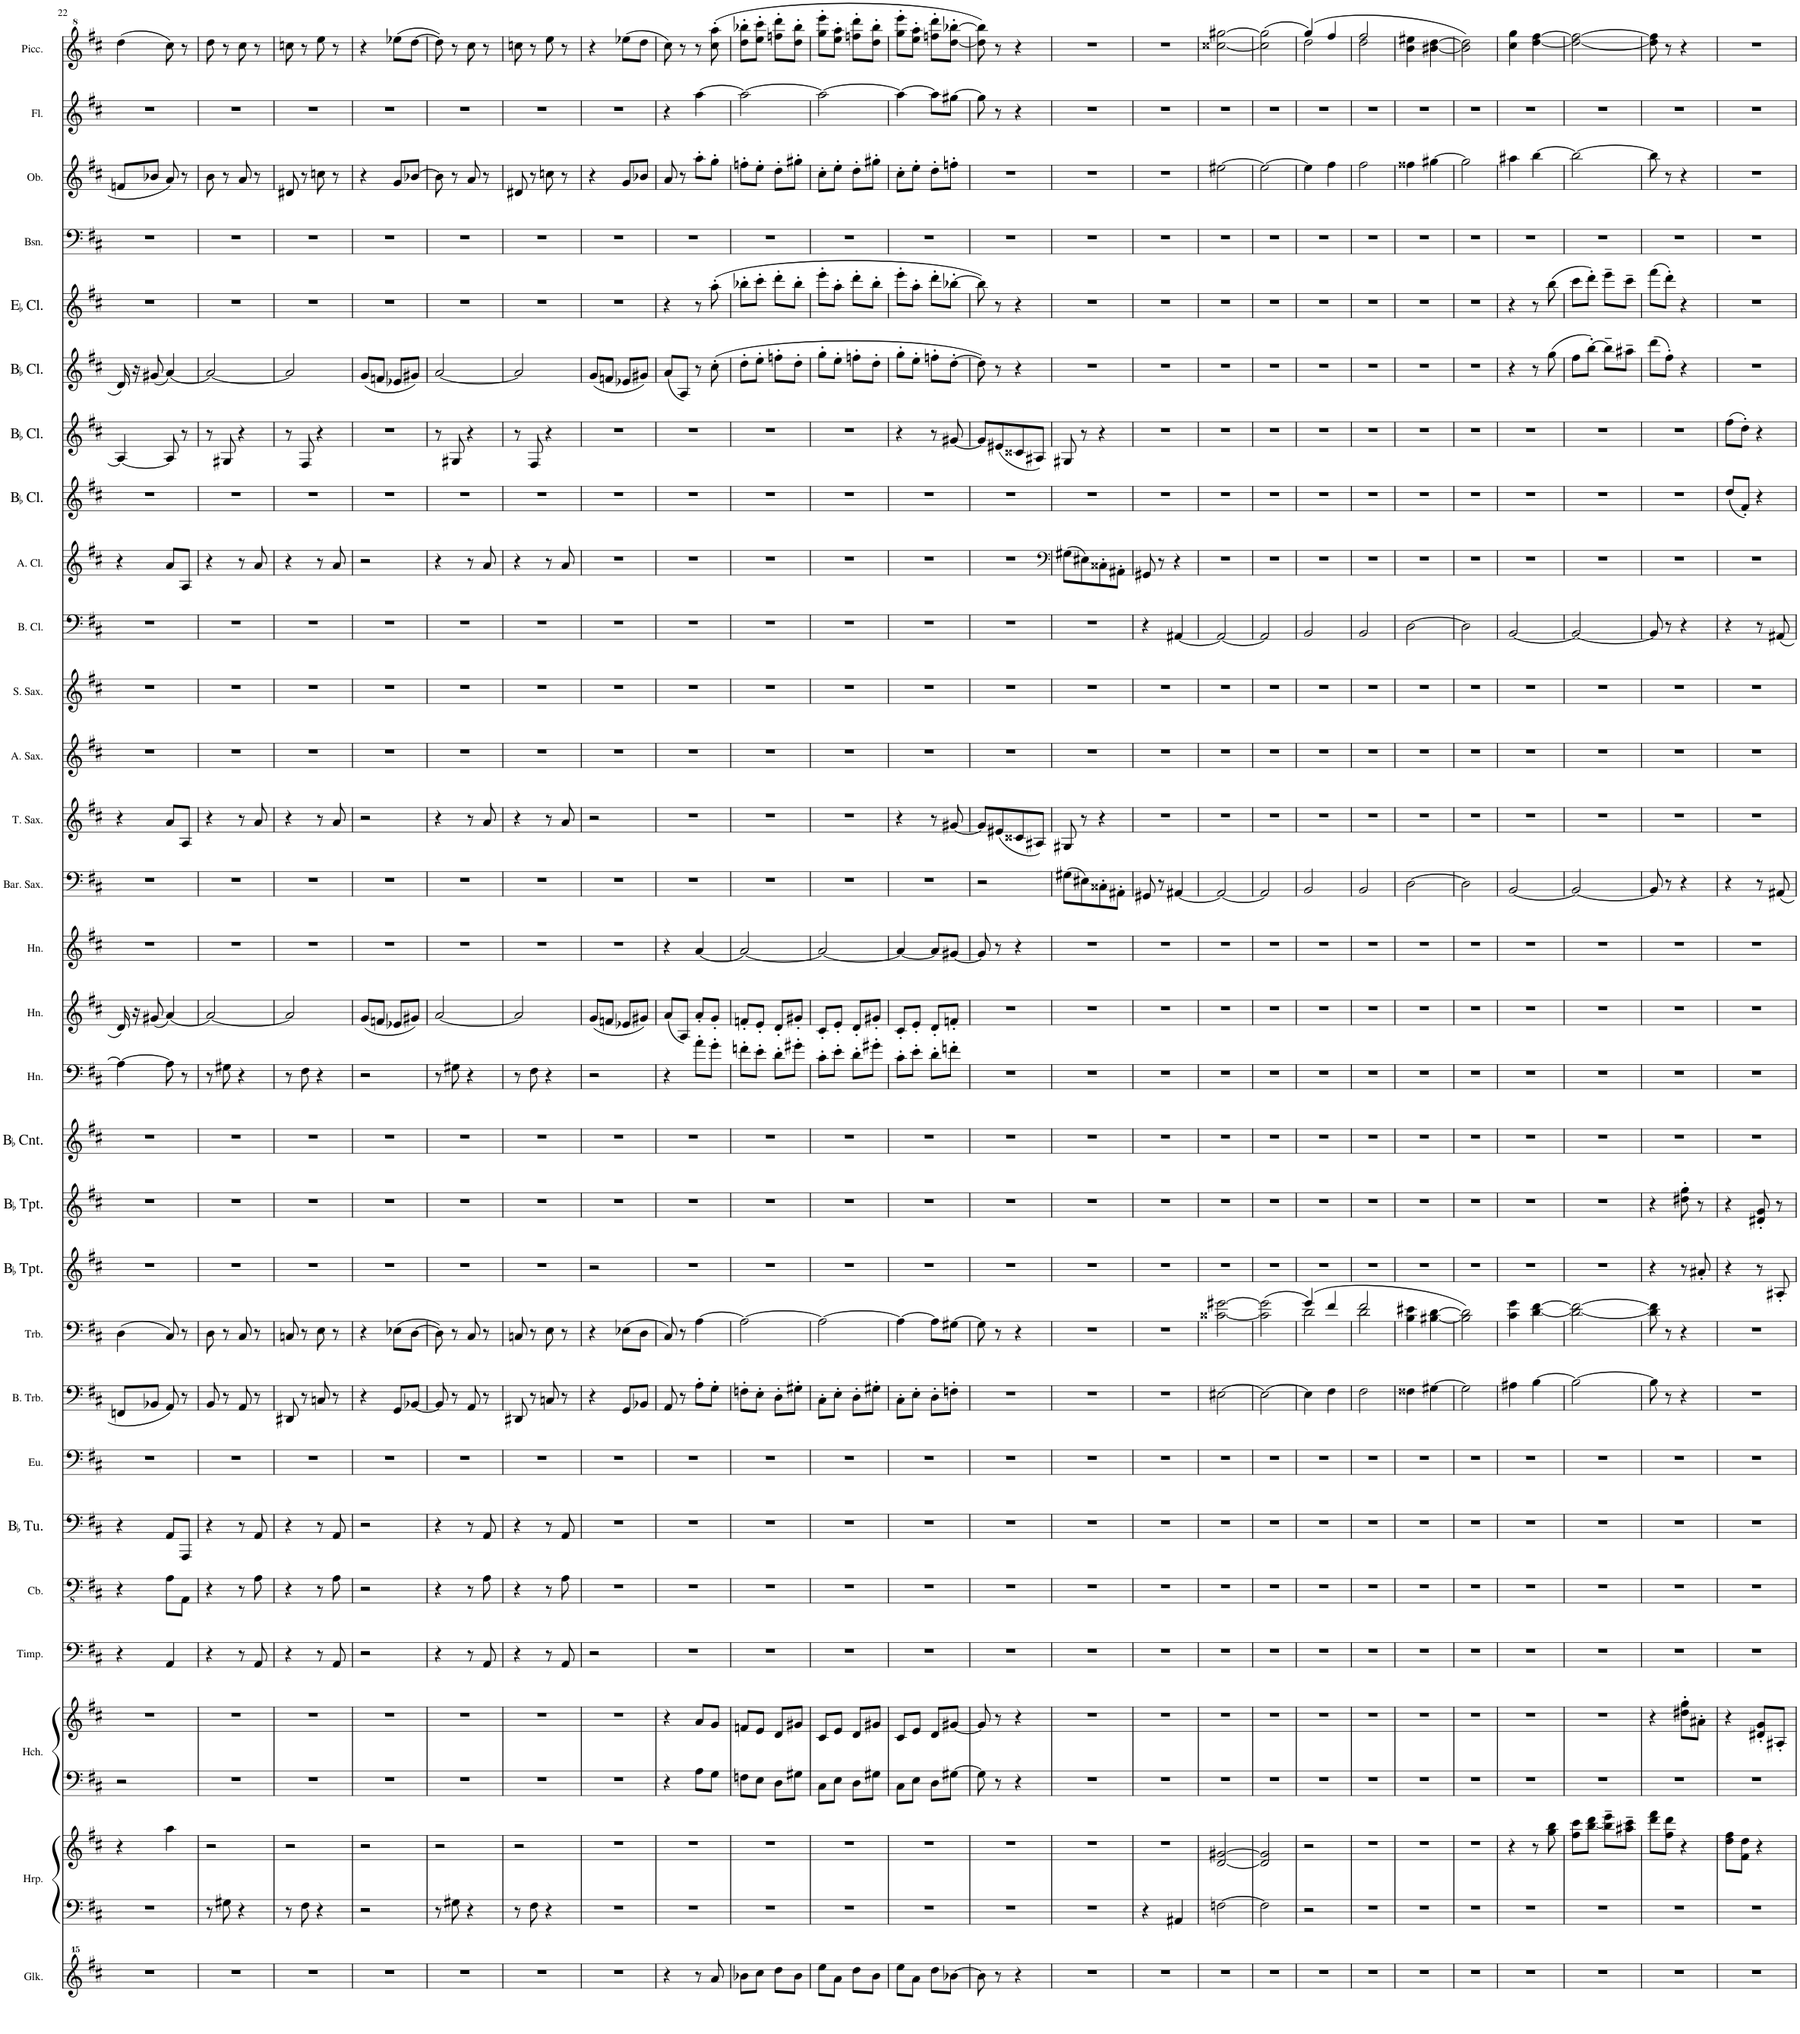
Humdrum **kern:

**kern	**kern	**kern	**kern	**kern	**kern	**kern	**kern	**kern	**kern	**kern	**kern	**kern	**kern	**kern	**kern	**kern	**kern	**kern	**kern	**kern	**kern	**kern	**kern	**kern	**kern	**kern	**kern	**kern	**kern	**kern
*part29	*part28	*part28	*part27	*part27	*part26	*part25	*part24	*part23	*part22	*part21	*part20	*part19	*part18	*part17	*part16	*part15	*part14	*part13	*part12	*part11	*part10	*part9	*part8	*part7	*part6	*part5	*part4	*part3	*part2	*part1
*staff31	*staff30	*staff29	*staff28	*staff27	*staff26	*staff25	*staff24	*staff23	*staff22	*staff21	*staff20	*staff19	*staff18	*staff17	*staff16	*staff15	*staff14	*staff13	*staff12	*staff11	*staff10	*staff9	*staff8	*staff7	*staff6	*staff5	*staff4	*staff3	*staff2	*staff1
*I"Glockenspiel	*I"Harp	*	*I"Harpsichord	*	*I"Timpani	*I"Double Bass	*I"BaccidentalFlat Tuba	*I"Euphonium	*I"Bass Trombone	*I"Trombone	*I"BaccidentalFlat Trumpet	*I"BaccidentalFlat Trumpet	*I"BaccidentalFlat Cornet	*I"Horn	*I"Horn	*I"Horn	*I"Baritone Saxophone	*I"Tenor Saxophone	*I"Alto Saxophone	*I"Soprano Saxophone	*I"Bass Clarinet	*I"Alto Clarinet	*I"BaccidentalFlat Clarinet	*I"BaccidentalFlat Clarinet	*I"BaccidentalFlat Clarinet	*I"EaccidentalFlat Clarinet	*I"Bassoon	*I"Oboe	*I"Flute	*I"Piccolo
*I'Glk.	*I'Hrp.	*	*I'Hch.	*	*I'Timp.	*	*I'BaccidentalFlat Tu.	*I'Eu.	*I'B. Trb.	*I'Trb.	*I'BaccidentalFlat Tpt.	*I'BaccidentalFlat Tpt.	*I'BaccidentalFlat Cnt.	*I'Hn.	*I'Hn.	*I'Hn.	*I'Bar. Sax.	*I'T. Sax.	*I'A. Sax.	*I'S. Sax.	*I'B. Cl.	*I'A. Cl.	*I'BaccidentalFlat Cl.	*I'BaccidentalFlat Cl.	*I'BaccidentalFlat Cl.	*I'EaccidentalFlat Cl.	*I'Bsn.	*I'Ob.	*I'Fl.	*I'Picc.
!!LO:PB:g=z
*clefG^^2	*clefF4	*clefG2	*clefF4	*clefG2	*clefF4	*clefFv4	*clefF4	*clefF4	*clefF4	*clefF4	*clefG2	*clefG2	*clefG2	*clefF4	*clefG2	*clefG2	*clefF4	*clefG2	*clefG2	*clefG2	*clefF4	*clefG2	*clefG2	*clefG2	*clefG2	*clefG2	*clefF4	*clefG2	*clefG2	*clefG^2
*	*	*	*	*	*	*Trd7c12	*	*	*	*	*Trd1c2	*Trd1c2	*Trd1c2	*Trd4c7	*Trd4c7	*Trd4c7	*Trd12c21	*Trd8c14	*Trd5c9	*Trd1c2	*Trd8c14	*Trd1c2	*Trd1c2	*Trd1c2	*Trd1c2	*Trd-2c-3	*	*	*	*Trd-7c-12
*k[f#c#]	*k[f#c#]	*k[f#c#]	*k[f#c#]	*k[f#c#]	*k[f#c#]	*k[f#c#]	*k[f#c#]	*k[f#c#]	*k[f#c#]	*k[f#c#]	*k[f#c#]	*k[f#c#]	*k[f#c#]	*k[f#c#]	*k[f#c#]	*k[f#c#]	*k[f#c#]	*k[f#c#]	*k[f#c#]	*k[f#c#]	*k[f#c#]	*k[f#c#]	*k[f#c#]	*k[f#c#]	*k[f#c#]	*k[f#c#]	*k[f#c#]	*k[f#c#]	*k[f#c#]	*k[f#c#]
*M2/4	*M2/4	*M2/4	*M2/4	*M2/4	*M2/4	*M2/4	*M2/4	*M2/4	*M2/4	*M2/4	*M2/4	*M2/4	*M2/4	*M2/4	*M2/4	*M2/4	*M2/4	*M2/4	*M2/4	*M2/4	*M2/4	*M2/4	*M2/4	*M2/4	*M2/4	*M2/4	*M2/4	*M2/4	*M2/4	*M2/4
=22	=22	=22	=22	=22	=22	=22	=22	=22	=22	=22	=22	=22	=22	=22	=22	=22	=22	=22	=22	=22	=22	=22	=22	=22	=22	=22	=22	=22	=22	=22
2r	2r	4r	2r	2r	4r	4r	4r	2r	8FFn/L	(4D\	2r	2r	2r	4A\_	16d/	2r	2r	4r	2r	2r	2r	4r	2r	4A/_	16d/	2r	2r	8fn/L	2r	(4ddd\
.	.	.	.	.	.	.	.	.	.	.	.	.	.	.	16r	.	.	.	.	.	.	.	.	.	16r	.	.	.	.	.
.	.	.	.	.	.	.	.	.	8BB-X/J	.	.	.	.	.	(8g#X/	.	.	.	.	.	.	.	.	.	(8g#X/	.	.	8b-X/J	.	.
.	.	4aa\	.	.	4AA/	8AA\L	8AA/L	.	8AA/	8C#/)	.	.	.	8A\]	[4a/)	.	.	8a/L	.	.	.	8a/L	.	8A/]	[4a/)	.	.	8a/	.	8ccc#\)
.	.	.	.	.	.	8AAA\J	8AAA/J	.	8r	8r	.	.	.	8r	.	.	.	8A/J	.	.	.	8A/J	.	8r	.	.	.	8r	.	8r
=23	=23	=23	=23	=23	=23	=23	=23	=23	=23	=23	=23	=23	=23	=23	=23	=23	=23	=23	=23	=23	=23	=23	=23	=23	=23	=23	=23	=23	=23	=23
2r	8r	2r	2r	2r	4r	4r	4r	2r	8BB/	8D\	2r	2r	2r	8r	2a/_	2r	2r	4r	2r	2r	2r	4r	2r	8r	2a/_	2r	2r	8b\	2r	8ddd\
.	8G#X\	.	.	.	.	.	.	.	8r	8r	.	.	.	8G#X\	.	.	.	.	.	.	.	.	.	8G#X/	.	.	.	8r	.	8r
.	4r	.	.	.	8r	8r	8r	.	8AA/	8C#/	.	.	.	4r	.	.	.	8r	.	.	.	8r	.	4r	.	.	.	8a/	.	8ccc#\
.	.	.	.	.	8AA/	8AA\	8AA/	.	8r	8r	.	.	.	.	.	.	.	8a/	.	.	.	8a/	.	.	.	.	.	8r	.	8r
=24	=24	=24	=24	=24	=24	=24	=24	=24	=24	=24	=24	=24	=24	=24	=24	=24	=24	=24	=24	=24	=24	=24	=24	=24	=24	=24	=24	=24	=24	=24
2r	8r	2r	2r	2r	4r	4r	4r	2r	8DD#X/	8Cn/	2r	2r	2r	8r	2a/]	2r	2r	4r	2r	2r	2r	4r	2r	8r	2a/]	2r	2r	8d#X/	2r	8cccn\
.	8F#\	.	.	.	.	.	.	.	8r	8r	.	.	.	8F#\	.	.	.	.	.	.	.	.	.	8F#/	.	.	.	8r	.	8r
.	4r	.	.	.	8r	8r	8r	.	8Cn/	8E\	.	.	.	4r	.	.	.	8r	.	.	.	8r	.	4r	.	.	.	8ccn\	.	8eee\
.	.	.	.	.	8AA/	8AA\	8AA/	.	8r	8r	.	.	.	.	.	.	.	8a/	.	.	.	8a/	.	.	.	.	.	8r	.	8r
=25	=25	=25	=25	=25	=25	=25	=25	=25	=25	=25	=25	=25	=25	=25	=25	=25	=25	=25	=25	=25	=25	=25	=25	=25	=25	=25	=25	=25	=25	=25
2r	2r	2r	2r	2r	2r	2r	2r	2r	4r	4r	2r	2r	2r	2r	(8g/L	2r	2r	2r	2r	2r	2r	2r	2r	2r	(8g/L	2r	2r	4r	2r	4r
.	.	.	.	.	.	.	.	.	.	.	.	.	.	.	8fn/J	.	.	.	.	.	.	.	.	.	8fn/J	.	.	.	.	.
.	.	.	.	.	.	.	.	.	8GG/L	(8E-X\L	.	.	.	.	8e-X/L	.	.	.	.	.	.	.	.	.	8e-X/L	.	.	8g/L	.	(8eee-X\L
.	.	.	.	.	.	.	.	.	[8BB-X/J	[8D\J	.	.	.	.	8g#X/J)	.	.	.	.	.	.	.	.	.	8g#X/J)	.	.	[8b-X/J	.	[8ddd\J
=26	=26	=26	=26	=26	=26	=26	=26	=26	=26	=26	=26	=26	=26	=26	=26	=26	=26	=26	=26	=26	=26	=26	=26	=26	=26	=26	=26	=26	=26	=26
2r	8r	2r	2r	2r	4r	4r	4r	2r	8BB-/]	8D\])	2r	2r	2r	8r	[2a/	2r	2r	4r	2r	2r	2r	4r	2r	8r	[2a/	2r	2r	8b-\]	2r	8ddd\])
.	8G#X\	.	.	.	.	.	.	.	8r	8r	.	.	.	8G#X\	.	.	.	.	.	.	.	.	.	8G#X/	.	.	.	8r	.	8r
.	4r	.	.	.	8r	8r	8r	.	8AA/	8C#/	.	.	.	4r	.	.	.	8r	.	.	.	8r	.	4r	.	.	.	8a/	.	8ccc#\
.	.	.	.	.	8AA/	8AA\	8AA/	.	8r	8r	.	.	.	.	.	.	.	8a/	.	.	.	8a/	.	.	.	.	.	8r	.	8r
=27	=27	=27	=27	=27	=27	=27	=27	=27	=27	=27	=27	=27	=27	=27	=27	=27	=27	=27	=27	=27	=27	=27	=27	=27	=27	=27	=27	=27	=27	=27
2r	8r	2r	2r	2r	4r	4r	4r	2r	8DD#X/	8Cn/	2r	2r	2r	8r	2a/]	2r	2r	4r	2r	2r	2r	4r	2r	8r	2a/]	2r	2r	8d#X/	2r	8cccn\
.	8F#\	.	.	.	.	.	.	.	8r	8r	.	.	.	8F#\	.	.	.	.	.	.	.	.	.	8F#/	.	.	.	8r	.	8r
.	4r	.	.	.	8r	8r	8r	.	8Cn/	8E\	.	.	.	4r	.	.	.	8r	.	.	.	8r	.	4r	.	.	.	8ccn\	.	8eee\
.	.	.	.	.	8AA/	8AA\	8AA/	.	8r	8r	.	.	.	.	.	.	.	8a/	.	.	.	8a/	.	.	.	.	.	8r	.	8r
=28	=28	=28	=28	=28	=28	=28	=28	=28	=28	=28	=28	=28	=28	=28	=28	=28	=28	=28	=28	=28	=28	=28	=28	=28	=28	=28	=28	=28	=28	=28
2r	2r	2r	2r	2r	2r	2r	2r	2r	4r	4r	2r	2r	2r	2r	(8g/L	2r	2r	2r	2r	2r	2r	2r	2r	2r	(8g/L	2r	2r	4r	2r	4r
.	.	.	.	.	.	.	.	.	.	.	.	.	.	.	8fn/J	.	.	.	.	.	.	.	.	.	8fn/J	.	.	.	.	.
.	.	.	.	.	.	.	.	.	8GG/L	(8E-X\L	.	.	.	.	8e-X/L	.	.	.	.	.	.	.	.	.	8e-X/L	.	.	8g/L	.	(8eee-X\L
.	.	.	.	.	.	.	.	.	8BB-X/J	8D\J	.	.	.	.	8g#X/J)	.	.	.	.	.	.	.	.	.	8g#X/J)	.	.	8b-X/J	.	8ddd\J
=29	=29	=29	=29	=29	=29	=29	=29	=29	=29	=29	=29	=29	=29	=29	=29	=29	=29	=29	=29	=29	=29	=29	=29	=29	=29	=29	=29	=29	=29	=29
4r	2r	2r	4r	4r	2r	2r	2r	2r	8AA/	8C#/)	2r	2r	2r	4r	(8a/L	4r	2r	2r	2r	2r	2r	2r	2r	2r	(8a/L	4r	2r	8a/	4r	8ccc#\)
.	.	.	.	.	.	.	.	.	8r	8r	.	.	.	.	8A/J)	.	.	.	.	.	.	.	.	.	8A/J)	.	.	8r	.	8r
8r	.	.	8A\L	8a/L	.	.	.	.	8A'\L	[4A\	.	.	.	8a'\L	8a'/L	[4a/	.	.	.	.	.	.	.	.	8r	8r	.	8aa'\L	[4aa\	8r
8aaa/	.	.	8G\J	8g/J	.	.	.	.	8G'\J	.	.	.	.	8g'\J	8g'/J	.	.	.	.	.	.	.	.	.	(8cc#'\	(8aa'\	.	8gg'\J	.	(8ccc#\' 8aaa\'
=30	=30	=30	=30	=30	=30	=30	=30	=30	=30	=30	=30	=30	=30	=30	=30	=30	=30	=30	=30	=30	=30	=30	=30	=30	=30	=30	=30	=30	=30	=30
8bbb-X\L	2r	2r	8Fn\L	8fn/L	2r	2r	2r	2r	8Fn'\L	2A\_	2r	2r	2r	8fn'\L	8fn'/L	2a/_	2r	2r	2r	2r	2r	2r	2r	2r	8dd'\L	8bb-X'\L	2r	8ffn'\L	2aa\_	8ddd\' 8bbb-X\'L
8cccc#\J	.	.	8E\J	8e/J	.	.	.	.	8E'\J	.	.	.	.	8e'\J	8e'/J	.	.	.	.	.	.	.	.	.	8ee'\J	8ccc#'\J	.	8ee'\J	.	8eee\' 8cccc#\'J
8dddd\L	.	.	8D\L	8d/L	.	.	.	.	8D'\L	.	.	.	.	8d'\L	8d'/L	.	.	.	.	.	.	.	.	.	8ffn'\L	8ddd'\L	.	8dd'\L	.	8fffn\' 8dddd\'L
8bbb-\J	.	.	8G#X\J	8g#X/J	.	.	.	.	8G#X'\J	.	.	.	.	8g#X'\J	8g#X'/J	.	.	.	.	.	.	.	.	.	8dd'\J	8bb-'\J	.	8gg#X'\J	.	8ddd\' 8bbb-\'J
=31	=31	=31	=31	=31	=31	=31	=31	=31	=31	=31	=31	=31	=31	=31	=31	=31	=31	=31	=31	=31	=31	=31	=31	=31	=31	=31	=31	=31	=31	=31
8eeee\L	2r	2r	8C#\L	8c#/L	2r	2r	2r	2r	8C#'\L	2A\_	2r	2r	2r	8c#'\L	8c#'/L	2a/_	2r	2r	2r	2r	2r	2r	2r	2r	8gg'\L	8eee'\L	2r	8cc#'\L	2aa\_	8ggg\' 8eeee\'L
8aaa\J	.	.	8E\J	8e/J	.	.	.	.	8E'\J	.	.	.	.	8e'\J	8e'/J	.	.	.	.	.	.	.	.	.	8ee'\J	8aa'\J	.	8ee'\J	.	8eee\' 8aaa\'J
8dddd\L	.	.	8D\L	8d/L	.	.	.	.	8D'\L	.	.	.	.	8d'\L	8d'/L	.	.	.	.	.	.	.	.	.	8ffn'\L	8ddd'\L	.	8dd'\L	.	8fffn\' 8dddd\'L
8bbb\J	.	.	8G#X\J	8g#X/J	.	.	.	.	8G#X'\J	.	.	.	.	8g#X'\J	8g#X'/J	.	.	.	.	.	.	.	.	.	8dd'\J	8bb'\J	.	8gg#X'\J	.	8ddd\' 8bbb\'J
=32	=32	=32	=32	=32	=32	=32	=32	=32	=32	=32	=32	=32	=32	=32	=32	=32	=32	=32	=32	=32	=32	=32	=32	=32	=32	=32	=32	=32	=32	=32
8eeee\L	2r	2r	8C#\L	8c#/L	2r	2r	2r	2r	8C#'\L	4A\_	2r	2r	2r	8c#'\L	8c#'/L	4a/_	2r	4r	2r	2r	2r	2r	2r	4r	8gg'\L	8eee'\L	2r	8cc#'\L	4aa\_	8ggg\' 8eeee\'L
8aaa\J	.	.	8E\J	8e/J	.	.	.	.	8E'\J	.	.	.	.	8e'\J	8e'/J	.	.	.	.	.	.	.	.	.	8ee'\J	8aa'\J	.	8ee'\J	.	8eee\' 8aaa\'J
8dddd\L	.	.	8D\L	8d/L	.	.	.	.	8D'\L	8A\L]	.	.	.	8d'\L	8d'/L	8a/L]	.	8r	.	.	.	.	.	8r	8ffn'\L	8ddd'\L	.	8dd'\L	8aa\L]	8fffn\' 8dddd\'L
[8bbb-X\J	.	.	[8G#X\J	[8g#X/J	.	.	.	.	8Fn'\J	[8G#X\J	.	.	.	8fn'\J	8fn'/J	[8g#X/J	.	[8g#X/	.	.	.	.	.	[8g#X/	[8dd'\J	[8bb-X'\J	.	8ffn'\J	[8gg#X\J	[8ddd\' [8bbb-X\'J
=33	=33	=33	=33	=33	=33	=33	=33	=33	=33	=33	=33	=33	=33	=33	=33	=33	=33	=33	=33	=33	=33	=33	=33	=33	=33	=33	=33	=33	=33	=33
8bbb-\]	2r	2r	8G#\]	8g#/]	2r	2r	2r	2r	2r	8G#\]	2r	2r	2r	2r	2r	8g#/]	2r	8g#/L]	2r	2r	2r	2r	2r	8g#/L]	8dd\])	8bb-\])	2r	2r	8gg#\]	8ddd\] 8bbb-\])
8r	.	.	8r	8r	.	.	.	.	.	8r	.	.	.	.	.	8r	.	(8e#X/	.	.	.	.	.	(8e#X/	8r	8r	.	.	8r	8r
4r	.	.	4r	4r	.	.	.	.	.	4r	.	.	.	.	.	4r	.	8c##X/	.	.	.	.	.	8c##X/	4r	4r	.	.	4r	4r
.	.	.	.	.	.	.	.	.	.	.	.	.	.	.	.	.	.	8A#X/J)	.	.	.	.	.	8A#X/J)	.	.	.	.	.	.
=34	=34	=34	=34	=34	=34	=34	=34	=34	=34	=34	=34	=34	=34	=34	=34	=34	=34	=34	=34	=34	=34	=34	=34	=34	=34	=34	=34	=34	=34	=34
*	*	*	*	*	*	*	*	*	*	*	*	*	*	*	*	*	*	*	*	*	*	*clefF4	*	*	*	*	*	*	*	*
2r	2r	2r	2r	2r	2r	2r	2r	2r	2r	2r	2r	2r	2r	2r	2r	2r	(8G#X\L	8G#X/	2r	2r	2r	(8G#X\L	2r	8G#X/	2r	2r	2r	2r	2r	2r
.	.	.	.	.	.	.	.	.	.	.	.	.	.	.	.	.	8E#X\)	8r	.	.	.	8E#X\)	.	8r	.	.	.	.	.	.
.	.	.	.	.	.	.	.	.	.	.	.	.	.	.	.	.	8C##X'\	4r	.	.	.	8C##X'\	.	4r	.	.	.	.	.	.
.	.	.	.	.	.	.	.	.	.	.	.	.	.	.	.	.	8AA#X'\J	.	.	.	.	8AA#X'\J	.	.	.	.	.	.	.	.
=35	=35	=35	=35	=35	=35	=35	=35	=35	=35	=35	=35	=35	=35	=35	=35	=35	=35	=35	=35	=35	=35	=35	=35	=35	=35	=35	=35	=35	=35	=35
2r	4r	2r	2r	2r	2r	2r	2r	2r	2r	2r	2r	2r	2r	2r	2r	2r	8GG#X/	2r	2r	2r	4r	8GG#X/	2r	2r	2r	2r	2r	2r	2r	2r
.	.	.	.	.	.	.	.	.	.	.	.	.	.	.	.	.	8r	.	.	.	.	8r	.	.	.	.	.	.	.	.
.	4AA#X/	.	.	.	.	.	.	.	.	.	.	.	.	.	.	.	[4AA#X/	.	.	.	[4AA#X/	4r	.	.	.	.	.	.	.	.
=36	=36	=36	=36	=36	=36	=36	=36	=36	=36	=36	=36	=36	=36	=36	=36	=36	=36	=36	=36	=36	=36	=36	=36	=36	=36	=36	=36	=36	=36	=36
2r	[2Fn\	[2d/ [2g#X/	2r	2r	2r	2r	2r	2r	[2E#X\	[2c##X\ [2g#X\	2r	2r	2r	2r	2r	2r	2AA#/_	2r	2r	2r	2AA#/_	2r	2r	2r	2r	2r	2r	[2ee#X\	2r	[2ccc##X\ [2ggg#X\
=37	=37	=37	=37	=37	=37	=37	=37	=37	=37	=37	=37	=37	=37	=37	=37	=37	=37	=37	=37	=37	=37	=37	=37	=37	=37	=37	=37	=37	=37	=37
2r	2F\]	2d/] 2g#/]	2r	2r	2r	2r	2r	2r	2E#\_	(2c##\] 2g#\]	2r	2r	2r	2r	2r	2r	2AA#/]	2r	2r	2r	2AA#/]	2r	2r	2r	2r	2r	2r	2ee#\_	2r	(2ccc##\] 2ggg#\]
=38	=38	=38	=38	=38	=38	=38	=38	=38	=38	=38	=38	=38	=38	=38	=38	=38	=38	=38	=38	=38	=38	=38	=38	=38	=38	=38	=38	=38	=38	=38
*	*	*	*	*	*	*	*	*	*	*^	*	*	*	*	*	*	*	*	*	*	*	*	*	*	*	*	*	*	*	*^
2r	2r	2r	2r	2r	2r	2r	2r	2r	4E#\]	(4g/)	2d\	2r	2r	2r	2r	2r	2r	2BB/	2r	2r	2r	2BB/	2r	2r	2r	2r	2r	2r	4ee#\]	2r	(4ggg/)	2ddd\
.	.	.	.	.	.	.	.	.	4F#\	4f#/	.	.	.	.	.	.	.	.	.	.	.	.	.	.	.	.	.	.	4ff#\	.	4fff#/	.
=39	=39	=39	=39	=39	=39	=39	=39	=39	=39	=39	=39	=39	=39	=39	=39	=39	=39	=39	=39	=39	=39	=39	=39	=39	=39	=39	=39	=39	=39	=39	=39	=39
2r	2r	2r	2r	2r	2r	2r	2r	2r	2F#\	2f#/	2d\	2r	2r	2r	2r	2r	2r	2BB/	2r	2r	2r	2BB/	2r	2r	2r	2r	2r	2r	2ff#\	2r	2fff#/	2ddd\
*	*	*	*	*	*	*	*	*	*	*v	*v	*	*	*	*	*	*	*	*	*	*	*	*	*	*	*	*	*	*	*	*v	*v
=40	=40	=40	=40	=40	=40	=40	=40	=40	=40	=40	=40	=40	=40	=40	=40	=40	=40	=40	=40	=40	=40	=40	=40	=40	=40	=40	=40	=40	=40	=40
2r	2r	2r	2r	2r	2r	2r	2r	2r	4F##X\	4B\ 4e#X\	2r	2r	2r	2r	2r	2r	[2D\	2r	2r	2r	[2D\	2r	2r	2r	2r	2r	2r	4ff##X\	2r	4bb\ 4eee#X\
.	.	.	.	.	.	.	.	.	[4G#X\	[4B#X\ [4d\	.	.	.	.	.	.	.	.	.	.	.	.	.	.	.	.	.	[4gg#X\	.	[4bb#X\ [4ddd\
=41	=41	=41	=41	=41	=41	=41	=41	=41	=41	=41	=41	=41	=41	=41	=41	=41	=41	=41	=41	=41	=41	=41	=41	=41	=41	=41	=41	=41	=41	=41
2r	2r	2r	2r	2r	2r	2r	2r	2r	2G#\]	2B#\] 2d\])	2r	2r	2r	2r	2r	2r	2D\]	2r	2r	2r	2D\]	2r	2r	2r	2r	2r	2r	2gg#\]	2r	2bb#\] 2ddd\])
=42	=42	=42	=42	=42	=42	=42	=42	=42	=42	=42	=42	=42	=42	=42	=42	=42	=42	=42	=42	=42	=42	=42	=42	=42	=42	=42	=42	=42	=42	=42
2r	2r	4r	2r	2r	2r	2r	2r	2r	4A#X\	4c#\ 4g\	2r	2r	2r	2r	2r	2r	[2BB/	2r	2r	2r	[2BB/	2r	2r	2r	4r	4r	2r	4aa#X\	2r	4ccc#\ 4ggg\
.	.	8r	.	.	.	.	.	.	[4B\	[4d\ [4f#\	.	.	.	.	.	.	.	.	.	.	.	.	.	.	8r	8r	.	[4bb\	.	[4ddd\ [4fff#\
.	.	8gg\ 8bb\	.	.	.	.	.	.	.	.	.	.	.	.	.	.	.	.	.	.	.	.	.	.	(8gg\	(8bb\	.	.	.	.
=43	=43	=43	=43	=43	=43	=43	=43	=43	=43	=43	=43	=43	=43	=43	=43	=43	=43	=43	=43	=43	=43	=43	=43	=43	=43	=43	=43	=43	=43	=43
2r	2r	8ff#\ 8ccc#\L	2r	2r	2r	2r	2r	2r	2B\_	2d\_ 2f#\_	2r	2r	2r	2r	2r	2r	2BB/_	2r	2r	2r	2BB/_	2r	2r	2r	8ff#\L	8ccc#\L	2r	2bb\_	2r	2ddd\_ 2fff#\_
.	.	[8bb\ 8ddd\J	.	.	.	.	.	.	.	.	.	.	.	.	.	.	.	.	.	.	.	.	.	.	[8bb'\J)	8ddd'\J)	.	.	.	.
.	.	8bb\]~ 8eee\~L	.	.	.	.	.	.	.	.	.	.	.	.	.	.	.	.	.	.	.	.	.	.	8bb~\L]	8eee~\L	.	.	.	.
.	.	8aa#X\~ 8ccc#\~J	.	.	.	.	.	.	.	.	.	.	.	.	.	.	.	.	.	.	.	.	.	.	8aa#X~\J	8ccc#~\J	.	.	.	.
=44	=44	=44	=44	=44	=44	=44	=44	=44	=44	=44	=44	=44	=44	=44	=44	=44	=44	=44	=44	=44	=44	=44	=44	=44	=44	=44	=44	=44	=44	=44
2r	2r	8ddd\ 8fff#\L	2r	4r	2r	2r	2r	2r	8B\]	8d\] 8f#\]	4r	4r	2r	2r	2r	2r	8BB/]	2r	2r	2r	8BB/]	2r	2r	2r	(8ddd\L	(8fff#\L	2r	8bb\]	2r	8ddd\] 8fff#\]
.	.	8ff#\ 8ddd\J	.	.	.	.	.	.	8r	8r	.	.	.	.	.	.	8r	.	.	.	8r	.	.	.	8ff#'\J)	8ddd'\J)	.	8r	.	8r
.	.	4r	.	8dd#X\' 8gg\'L	.	.	.	.	4r	4r	8r	8dd#X\' 8gg\'	.	.	.	.	4r	.	.	.	4r	.	.	.	4r	4r	.	4r	.	4r
.	.	.	.	8a#X'\J	.	.	.	.	.	.	8a#X'/	8r	.	.	.	.	.	.	.	.	.	.	.	.	.	.	.	.	.	.
=45	=45	=45	=45	=45	=45	=45	=45	=45	=45	=45	=45	=45	=45	=45	=45	=45	=45	=45	=45	=45	=45	=45	=45	=45	=45	=45	=45	=45	=45	=45
2r	2r	8dd\ 8ff#\L	2r	4r	2r	2r	2r	2r	2r	2r	4r	4r	2r	2r	2r	2r	4r	2r	2r	2r	4r	2r	(8dd/L	(8ff#\L	2r	2r	2r	2r	2r	2r
.	.	8f#\ 8dd\J	.	.	.	.	.	.	.	.	.	.	.	.	.	.	.	.	.	.	.	.	8f#'/J)	8dd'\J)	.	.	.	.	.	.
.	.	4r	.	8d#X/' 8g/'L	.	.	.	.	.	.	8r	8d#X/' 8g/'	.	.	.	.	8r	.	.	.	8r	.	4r	4r	.	.	.	.	.	.
.	.	.	.	8A#X'/J	.	.	.	.	.	.	8A#X'/	8r	.	.	.	.	8AA#X/	.	.	.	8AA#X/	.	.	.	.	.	.	.	.	.
=	=	=	=	=	=	=	=	=	=	=	=	=	=	=	=	=	=	=	=	=	=	=	=	=	=	=	=	=	=	=
*-	*-	*-	*-	*-	*-	*-	*-	*-	*-	*-	*-	*-	*-	*-	*-	*-	*-	*-	*-	*-	*-	*-	*-	*-	*-	*-	*-	*-	*-	*-
